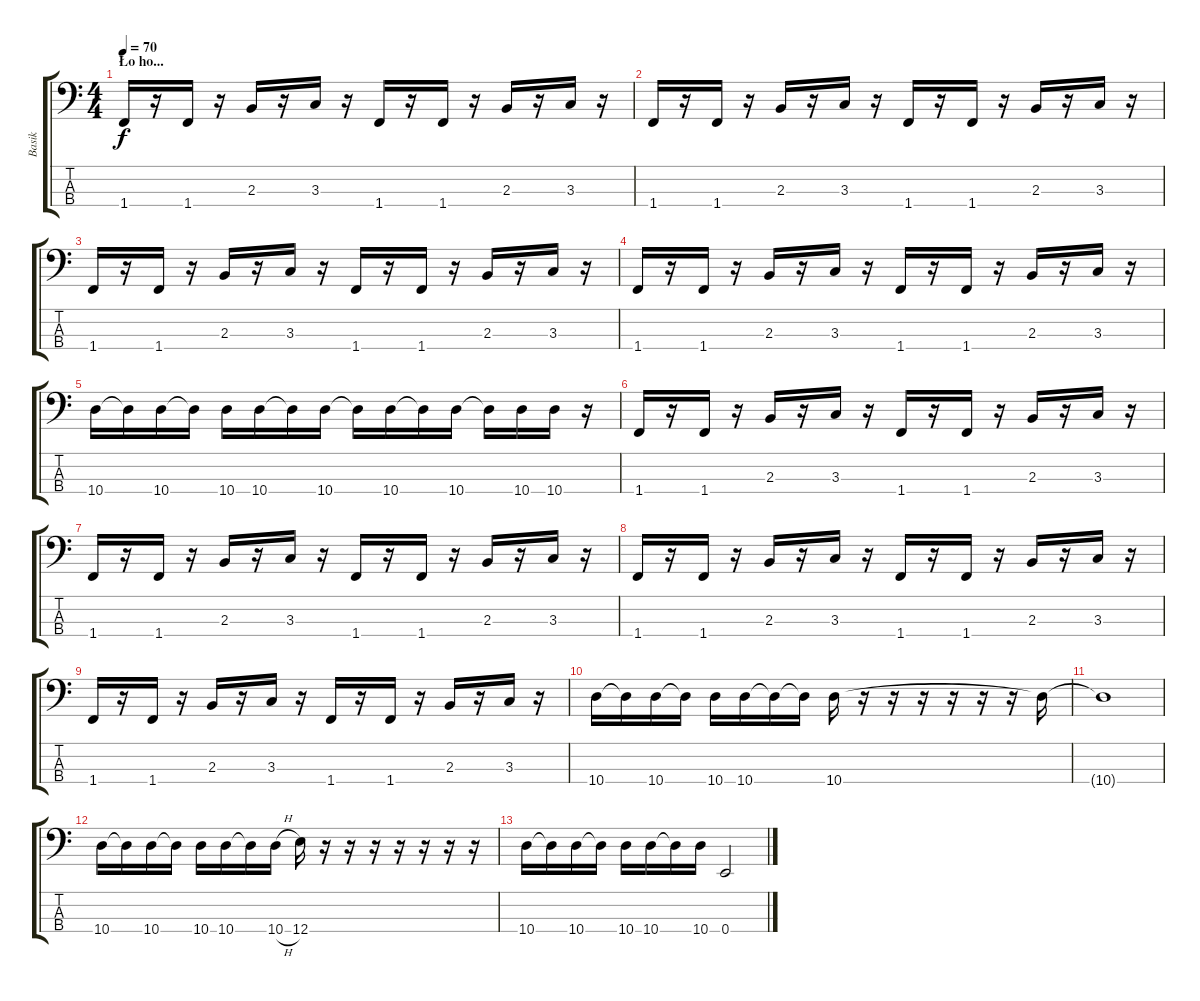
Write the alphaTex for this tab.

\track ("Basik" "Basik") {instrument electricbasspick}
\staff {score tabs}
\tuning (G2 D2 A1 E1) {hide}
\ts (4 4)
\section ("" "Ło ho...")
\tempo 70
\clef f4
\ks c
1.4.16{dy f} r.16 1.4.16 r.16 2.3.16 r.16 3.3.16 r.16 1.4.16 r.16 1.4.16 r.16 2.3.16 r.16 3.3.16 r.16 |
1.4.16 r.16 1.4.16 r.16 2.3.16 r.16 3.3.16 r.16 1.4.16 r.16 1.4.16 r.16 2.3.16 r.16 3.3.16 r.16 |
1.4.16 r.16 1.4.16 r.16 2.3.16 r.16 3.3.16 r.16 1.4.16 r.16 1.4.16 r.16 2.3.16 r.16 3.3.16 r.16 |
1.4.16 r.16 1.4.16 r.16 2.3.16 r.16 3.3.16 r.16 1.4.16 r.16 1.4.16 r.16 2.3.16 r.16 3.3.16 r.16 |
10.4.16 10.4{t}.16 10.4.16 10.4{t}.16 10.4.16 10.4.16 10.4{t}.16 10.4.16 10.4{t}.16 10.4.16 10.4{t}.16 10.4.16 10.4{t}.16 10.4.16 10.4.16 r.16 |
1.4.16 r.16 1.4.16 r.16 2.3.16 r.16 3.3.16 r.16 1.4.16 r.16 1.4.16 r.16 2.3.16 r.16 3.3.16 r.16 |
1.4.16 r.16 1.4.16 r.16 2.3.16 r.16 3.3.16 r.16 1.4.16 r.16 1.4.16 r.16 2.3.16 r.16 3.3.16 r.16 |
1.4.16 r.16 1.4.16 r.16 2.3.16 r.16 3.3.16 r.16 1.4.16 r.16 1.4.16 r.16 2.3.16 r.16 3.3.16 r.16 |
1.4.16 r.16 1.4.16 r.16 2.3.16 r.16 3.3.16 r.16 1.4.16 r.16 1.4.16 r.16 2.3.16 r.16 3.3.16 r.16 |
10.4.16 10.4{t}.16 10.4.16 10.4{t}.16 10.4.16 10.4.16 10.4{t}.16 10.4{t}.16 10.4.16 r.16 r.16 r.16 r.16 r.16 r.16 10.4{t}.16 |
10.4{t}.1 |
10.4.16 10.4{t}.16 10.4.16 10.4{t}.16 10.4.16 10.4.16 10.4{t}.16 10.4{h}.16 12.4.16 r.16 r.16 r.16 r.16 r.16 r.16 r.16 |
10.4.16 10.4{t}.16 10.4.16 10.4{t}.16 10.4.16 10.4.16 10.4{t}.16 10.4.16 0.4.2
